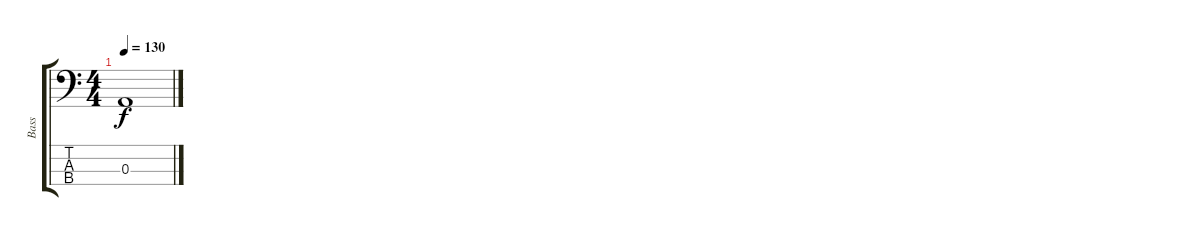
\track ("Bass" "Bass") {instrument electricbassfinger}
\staff {score tabs}
\tuning (G2 D2 A1 E1) {hide}
\ts (4 4)
\tempo 130
\clef f4
\ks c
0.3{t}.1{dy f}
